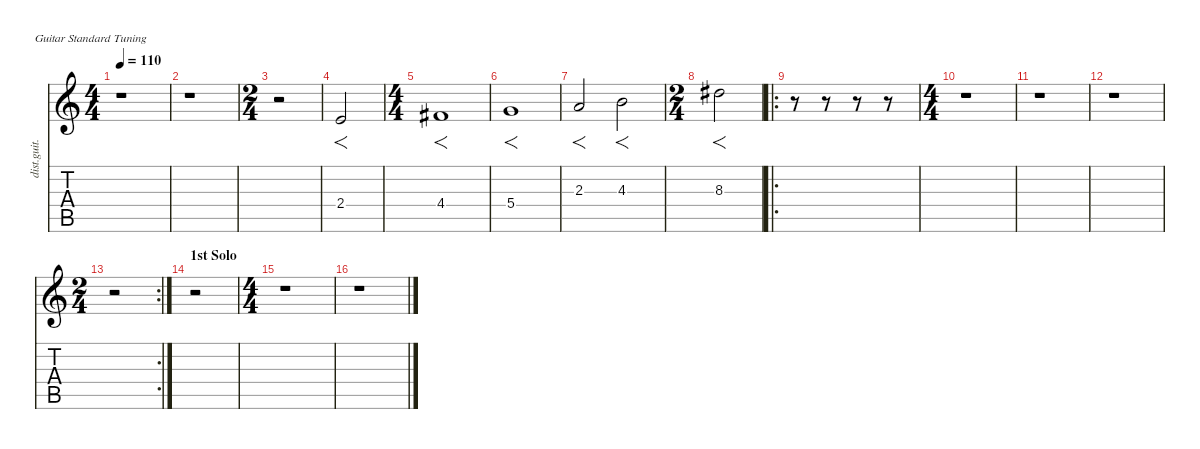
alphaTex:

\defaultSystemsLayout 4
\hideDynamics
\bracketExtendMode nobrackets
\track ("Hammett" "dist.guit.") {instrument distortionguitar}
\staff {score tabs}
\tuning (E4 B3 G3 D3 A2 E2)
\ts (4 4)
\tempo 110
\clef g2
\ks c
r.1{dy f} |
r.1 |
\ts (2 4)
r.2 |
2.4.2{f} |
\ts (4 4)
4.4{acc #}.1{f} |
5.4.1{f} |
2.3.2{f} 4.3.2{f} |
\ts (2 4)
8.3{acc #}.2{f} |
\ro
r.8 r.8 r.8 r.8 |
\ts (4 4)
r.1 |
r.1 |
r.1 |
\rc 2
\ts (2 4)
r.2 |
\section ("" "1st Solo")
r.2 |
\ts (4 4)
r.1 |
r.1
